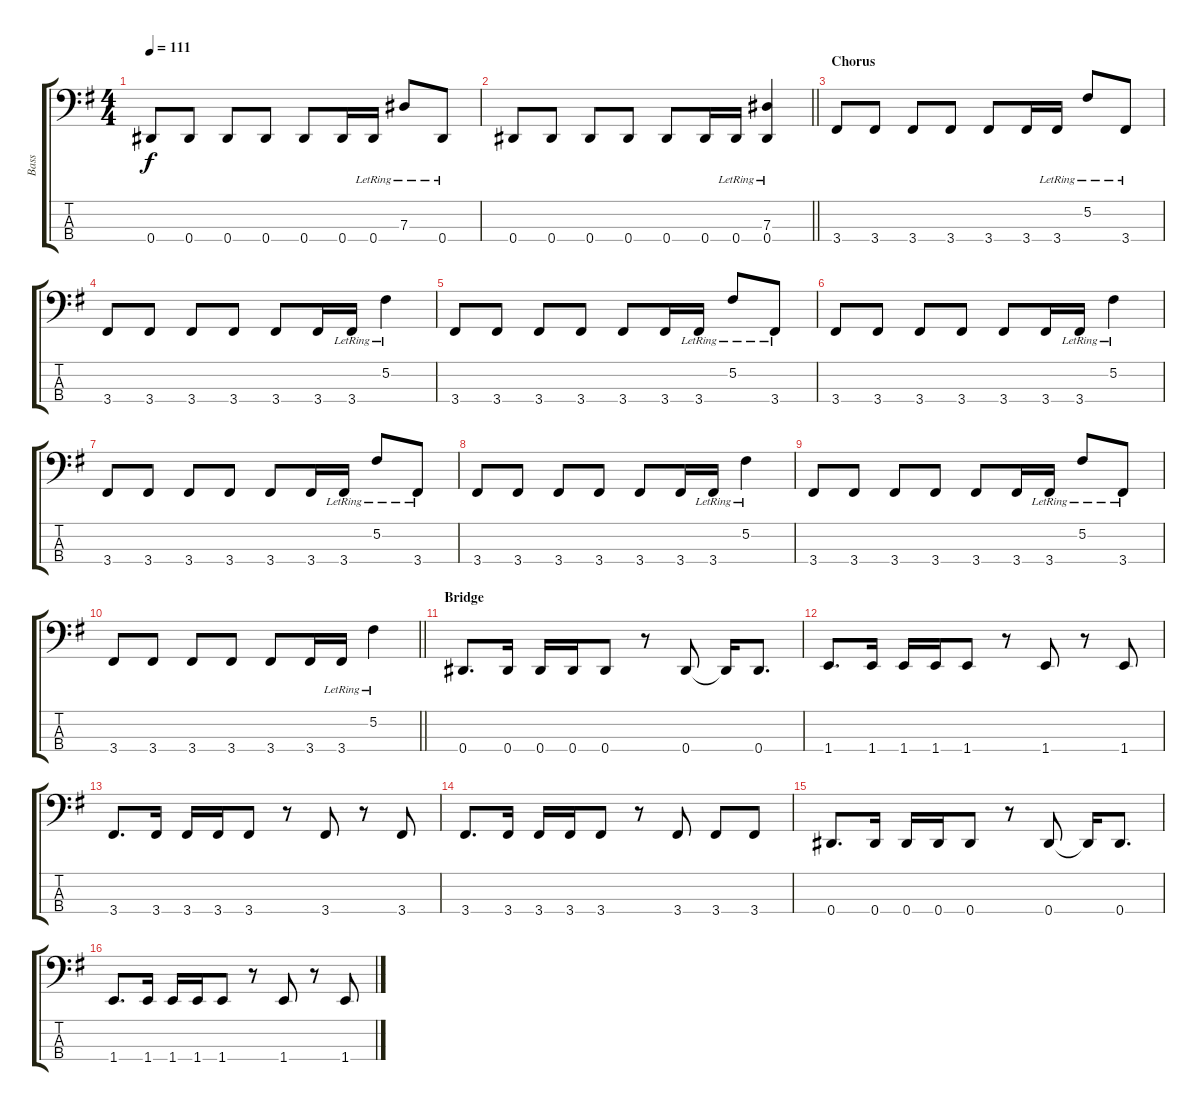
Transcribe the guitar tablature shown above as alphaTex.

\track ("Bass" "Bass") {instrument electricbassfinger}
\staff {score tabs}
\tuning (Gb2 Db2 Ab1 Eb1) {hide}
\ts (4 4)
\tempo 111
\clef f4
\ks g
0.4.8{dy f} 0.4.8 0.4.8 0.4.8 0.4.8 0.4.16 0.4{lr}.16 7.3{lr}.8 0.4{lr}.8 |
\barLineRight lightlight
0.4.8 0.4.8 0.4.8 0.4.8 0.4.8 0.4.16 0.4{lr}.16 (7.3{lr} 0.4{lr}).4 |
\section ("" "Chorus")
3.4.8 3.4.8 3.4.8 3.4.8 3.4.8 3.4.16 3.4{lr}.16 5.2{lr}.8 3.4{lr}.8 |
3.4.8 3.4.8 3.4.8 3.4.8 3.4.8 3.4.16 3.4{lr}.16 5.2{lr}.4 |
3.4.8 3.4.8 3.4.8 3.4.8 3.4.8 3.4.16 3.4{lr}.16 5.2{lr}.8 3.4{lr}.8 |
3.4.8 3.4.8 3.4.8 3.4.8 3.4.8 3.4.16 3.4{lr}.16 5.2{lr}.4 |
3.4.8 3.4.8 3.4.8 3.4.8 3.4.8 3.4.16 3.4{lr}.16 5.2{lr}.8 3.4{lr}.8 |
3.4.8 3.4.8 3.4.8 3.4.8 3.4.8 3.4.16 3.4{lr}.16 5.2{lr}.4 |
3.4.8 3.4.8 3.4.8 3.4.8 3.4.8 3.4.16 3.4{lr}.16 5.2{lr}.8 3.4{lr}.8 |
\barLineRight lightlight
3.4.8 3.4.8 3.4.8 3.4.8 3.4.8 3.4.16 3.4{lr}.16 5.2{lr}.4 |
\section ("" "Bridge")
0.4.8{d} 0.4.16 0.4.16 0.4.16 0.4.8 r.8 0.4.8 0.4{t}.16 0.4.8{d} |
1.4.8{d} 1.4.16 1.4.16 1.4.16 1.4.8 r.8 1.4.8 r.8 1.4.8 |
3.4.8{d} 3.4.16 3.4.16 3.4.16 3.4.8 r.8 3.4.8 r.8 3.4.8 |
3.4.8{d} 3.4.16 3.4.16 3.4.16 3.4.8 r.8 3.4.8 3.4.8 3.4.8 |
0.4.8{d} 0.4.16 0.4.16 0.4.16 0.4.8 r.8 0.4.8 0.4{t}.16 0.4.8{d} |
1.4.8{d} 1.4.16 1.4.16 1.4.16 1.4.8 r.8 1.4.8 r.8 1.4.8
